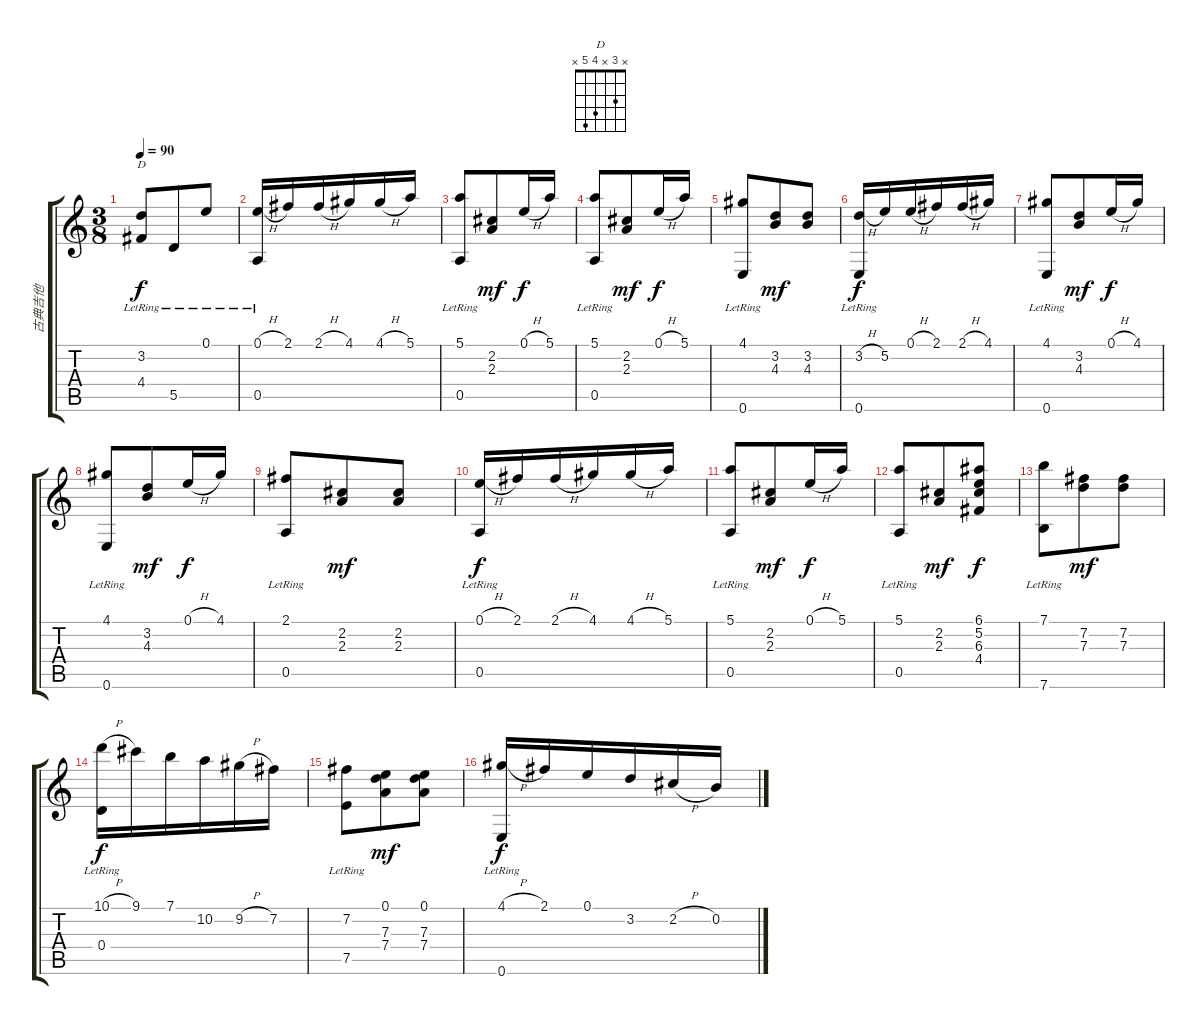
\track ("古典吉他" "古典吉他") {instrument acousticguitarnylon}
\staff {score tabs}
\tuning (E4 B3 G3 D3 A2 E2) {hide}
\chord ("D" x 3 x 4 5 x)
\ts (3 8)
\tempo 90
\clef g2
\ks c
(3.2{lr} 4.4{lr}).8{ch "D" dy f} 5.5{lr}.8 0.1{lr}.8 |
(0.1{h} 0.5{lr}).16 2.1.16 2.1{h}.16 4.1.16 4.1{h}.16 5.1.16 |
(5.1{lr} 0.5{lr}).8 (2.2 2.3).8{dy mf} 0.1{h}.16{dy f} 5.1.16 |
(5.1{lr} 0.5{lr}).8 (2.2 2.3).8{dy mf} 0.1{h}.16{dy f} 5.1.16 |
(4.1{lr} 0.6{lr}).8 (3.2 4.3).8{dy mf} (3.2 4.3).8 |
(3.2{h} 0.6{lr}).16{dy f} 5.2.16 0.1{h}.16 2.1.16 2.1{h}.16 4.1.16 |
(4.1{lr} 0.6{lr}).8 (3.2 4.3).8{dy mf} 0.1{h}.16{dy f} 4.1.16 |
(4.1{lr} 0.6{lr}).8 (3.2 4.3).8{dy mf} 0.1{h}.16{dy f} 4.1.16 |
(2.1{lr} 0.5{lr}).8 (2.2 2.3).8{dy mf} (2.2 2.3).8 |
(0.1{h} 0.5{lr}).16{dy f} 2.1.16 2.1{h}.16 4.1.16 4.1{h}.16 5.1.16 |
(5.1{lr} 0.5{lr}).8 (2.2 2.3).8{dy mf} 0.1{h}.16{dy f} 5.1.16 |
(5.1{lr} 0.5{lr}).8 (2.2 2.3).8{dy mf} (6.1 5.2 6.3 4.4).8{dy f} |
(7.1{lr} 7.6{lr}).8 (7.2 7.3).8{dy mf} (7.2 7.3).8 |
(10.1{h} 0.4{lr}).16{dy f} 9.1.16 7.1.16 10.2.16 9.2{h}.16 7.2.16 |
(7.2{lr} 7.5{lr}).8 (0.1 7.3 7.4).8{dy mf} (0.1 7.3 7.4).8 |
(4.1{h} 0.6{lr}).16{dy f} 2.1.16 0.1.16 3.2.16 2.2{h}.16 0.2.16
